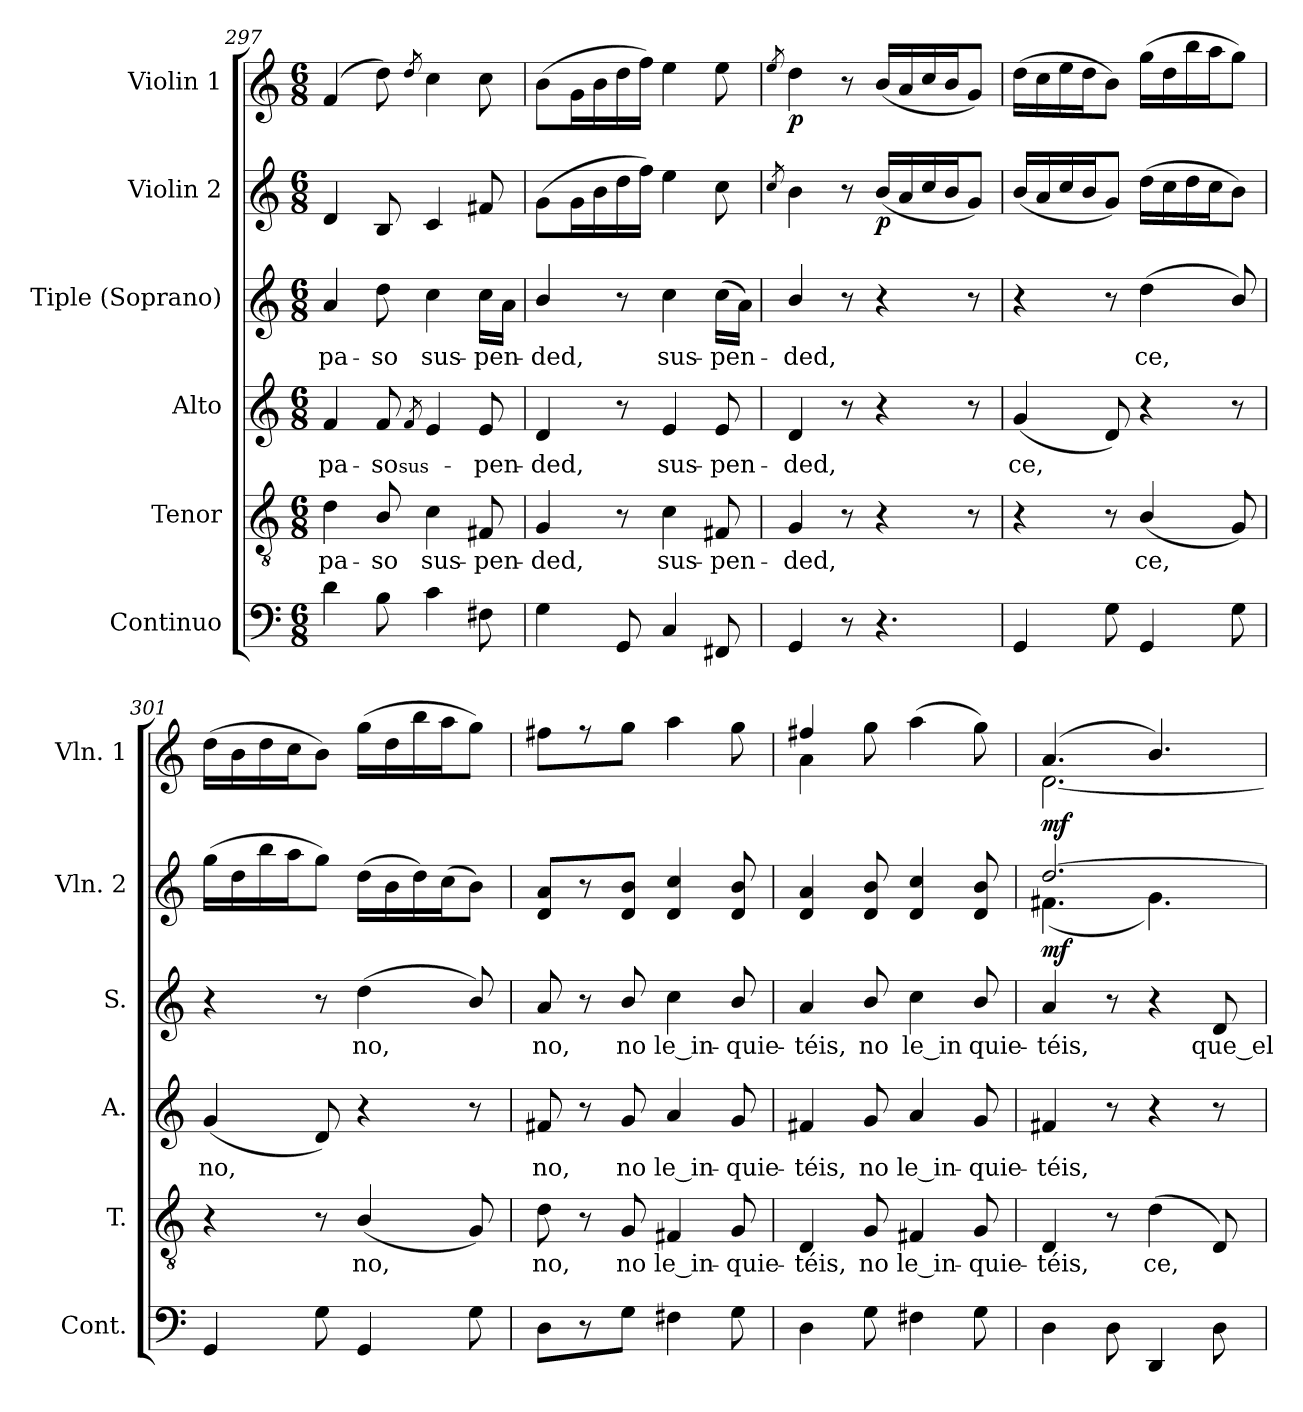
**kern	**kern	**text	**kern	**text	**kern	**text	**kern	**dynam	**kern	**dynam
*part6	*part5	*part5	*part4	*part4	*part3	*part3	*part2	*part2	*part1	*part1
*staff6	*staff5	*staff5	*staff4	*staff4	*staff3	*staff3	*staff2	*staff2	*staff1	*staff1
*I"Continuo	*I"Tenor	*	*I"Alto	*	*I"Tiple (Soprano)	*	*I"Violin 2	*	*I"Violin 1	*
*I'Cont.	*I'T.	*	*I'A.	*	*I'S.	*	*I'Vln. 2	*	*I'Vln. 1	*
!!LO:LB:g=z
*clefF4	*clefGv2	*	*clefG2	*	*clefG2	*	*clefG2	*	*clefG2	*
*	*ITrd7c12	*	*	*	*	*	*	*	*	*
*k[]	*k[]	*	*k[]	*	*k[]	*	*k[]	*	*k[]	*
*C:	*C:	*	*C:	*	*C:	*	*C:	*	*C:	*
*M6/8	*M6/8	*	*M6/8	*	*M6/8	*	*M6/8	*	*M6/8	*
=297	=297	=297	=297	=297	=297	=297	=297	=297	=297	=297
!	!	!LO:LY:b:color=#000000	!	!	!	!	!	!	!	!
!	!	!	!	!LO:LY:b:color=#000000	!	!	!	!	!	!
!	!	!	!	!	!	!LO:LY:b:color=#000000	!	!	!	!
4di\	4Di\	pa-	4fi/	pa-	4ai/	pa-	4di/	.	(4fi/	.
!	!	!LO:LY:b:color=#000000	!	!	!	!	!	!	!	!
!	!	!	!	!LO:LY:b:color=#000000	!	!	!	!	!	!
!	!	!	!	!	!	!LO:LY:b:color=#000000	!	!	!	!
8Bi\	8BBi/	-so	8fi/	-so	8ddi\	-so	8Bi/	.	8ddi\)	.
!	!	!	!	!LO:LY:b:color=#000000	!	!	!	!	!	!
.	.	.	8qfi/	sus-	.	.	.	.	8qddi/	.
!	!	!LO:LY:b:color=#000000	!	!	!	!	!	!	!	!
!	!	!	!	!	!	!LO:LY:b:color=#000000	!	!	!	!
4ci\	4Ci\	sus-	4ei/	.	4cci\	sus-	4ci/	.	4cci\	.
!	!	!LO:LY:b:color=#000000	!	!	!	!	!	!	!	!
!	!	!	!	!LO:LY:b:color=#000000	!	!	!	!	!	!
!	!	!	!	!	!	!LO:LY:b:color=#000000	!	!	!	!
8F#Xi\	8FF#Xi/	-pen-	8ei/	-pen-	16cci\LL	-pen-	8f#Xi/	.	8cci\	.
.	.	.	.	.	16ai\JJ	.	.	.	.	.
=298	=298	=298	=298	=298	=298	=298	=298	=298	=298	=298
!	!	!LO:LY:b:color=#000000	!	!	!	!	!	!	!	!
!	!	!	!	!LO:LY:b:color=#000000	!	!	!	!	!	!
!	!	!	!	!	!	!LO:LY:b:color=#000000	!	!	!	!
4Gi\	4GGi/	-ded,	4di/	-ded,	4bi/	-ded,	(8gi\L	.	(8bi\L	.
.	.	.	.	.	.	.	16gi\L	.	16gi\L	.
.	.	.	.	.	.	.	16bi\	.	16bi\	.
8GGi/	8r	.	8r	.	8r	.	16ddi\	.	16ddi\	.
.	.	.	.	.	.	.	16ffi\JJ)	.	16ffi\JJ)	.
!	!	!LO:LY:b:color=#000000	!	!	!	!	!	!	!	!
!	!	!	!	!LO:LY:b:color=#000000	!	!	!	!	!	!
!	!	!	!	!	!	!LO:LY:b:color=#000000	!	!	!	!
4Ci/	4Ci\	sus-	4ei/	sus-	4cci\	sus-	4eei\	.	4eei\	.
!	!	!LO:LY:b:color=#000000	!	!	!	!	!	!	!	!
!	!	!	!	!LO:LY:b:color=#000000	!	!	!	!	!	!
!	!	!	!	!	!	!LO:LY:b:color=#000000	!	!	!	!
8FF#Xi/	8FF#Xi/	-pen-	8ei/	-pen-	(16cci\LL	-pen-	8cci\	.	8eei\	.
.	.	.	.	.	16ai\JJ)	.	.	.	.	.
=299	=299	=299	=299	=299	=299	=299	=299	=299	=299	=299
.	.	.	.	.	.	.	8qcci/	.	8qeei/	.
!	!	!LO:LY:b:color=#000000	!	!	!	!	!	!	!	!
!	!	!	!	!LO:LY:b:color=#000000	!	!	!	!	!	!
!	!	!	!	!	!	!LO:LY:b:color=#000000	!	!	!	!
4GGi/	4GGi/	-ded,	4di/	-ded,	4bi/	-ded,	4bi\	.	4ddi\	p
8r	8r	.	8r	.	8r	.	8r	.	8r	.
4.r	4r	.	4r	.	4r	.	(16bi/LL	p	(16bi/LL	.
.	.	.	.	.	.	.	16ai/	.	16ai/	.
.	.	.	.	.	.	.	16cci/	.	16cci/	.
.	.	.	.	.	.	.	16bi/J	.	16bi/J	.
.	8r	.	8r	.	8r	.	8gi/J)	.	8gi/J)	.
=300	=300	=300	=300	=300	=300	=300	=300	=300	=300	=300
!	!	!	!	!LO:LY:b:color=#000000	!	!	!	!	!	!
4GGi/	4r	.	(4gi/	ce,	4r	.	(16bi/LL	.	(16ddi\LL	.
.	.	.	.	.	.	.	16ai/	.	16cci\	.
.	.	.	.	.	.	.	16cci/	.	16eei\	.
.	.	.	.	.	.	.	16bi/J	.	16ddi\J	.
8Gi\	8r	.	8di/)	.	8r	.	8gi/J)	.	8bi\J)	.
!	!	!LO:LY:b:color=#000000	!	!	!	!	!	!	!	!
!	!	!	!	!	!	!LO:LY:b:color=#000000	!	!	!	!
4GGi/	(4BBi/	ce,	4r	.	(4ddi\	ce,	(16ddi\LL	.	(16ggi\LL	.
.	.	.	.	.	.	.	16cci\	.	16ddi\	.
.	.	.	.	.	.	.	16ddi\	.	16bbi\	.
.	.	.	.	.	.	.	16cci\J	.	16aai\J	.
8Gi\	8GGi/)	.	8r	.	8bi/)	.	8bi\J)	.	8ggi\J)	.
=301	=301	=301	=301	=301	=301	=301	=301	=301	=301	=301
!	!	!	!	!LO:LY:b:color=#000000	!	!	!	!	!	!
4GGi/	4r	.	(4gi/	no,	4r	.	(16ggi\LL	.	(16ddi\LL	.
.	.	.	.	.	.	.	16ddi\	.	16bi\	.
.	.	.	.	.	.	.	16bbi\	.	16ddi\	.
.	.	.	.	.	.	.	16aai\J	.	16cci\J	.
8Gi\	8r	.	8di/)	.	8r	.	8ggi\J)	.	8bi\J)	.
!	!	!LO:LY:b:color=#000000	!	!	!	!	!	!	!	!
!	!	!	!	!	!	!LO:LY:b:color=#000000	!	!	!	!
4GGi/	(4BBi/	no,	4r	.	(4ddi\	no,	(16ddi\LL	.	(16ggi\LL	.
.	.	.	.	.	.	.	16bi\	.	16ddi\	.
.	.	.	.	.	.	.	16ddi\)	.	16bbi\	.
.	.	.	.	.	.	.	(16cci\J	.	16aai\J	.
8Gi\	8GGi/)	.	8r	.	8bi/)	.	8bi\J)	.	8ggi\J)	.
!!LO:PB:g=z
=302	=302	=302	=302	=302	=302	=302	=302	=302	=302	=302
!	!	!LO:LY:b:color=#000000	!	!	!	!	!	!	!	!
!	!	!	!	!LO:LY:b:color=#000000	!	!	!	!	!	!
!	!	!	!	!	!	!LO:LY:b:color=#000000	!	!	!	!
8Di\L	8Di\	no,	8f#Xi/	no,	8ai/	no,	8di/ 8aiL	.	8ff#Xi\L	.
8r	8r	.	8r	.	8r	.	8r	.	8r	.
!	!	!LO:LY:b:color=#000000	!	!	!	!	!	!	!	!
!	!	!	!	!LO:LY:b:color=#000000	!	!	!	!	!	!
!	!	!	!	!	!	!LO:LY:b:color=#000000	!	!	!	!
8Gi\J	8GGi/	no	8gi/	no	8bi/	no	8di/ 8biJ	.	8ggi\J	.
!	!	!LO:LY:b:color=#000000	!	!	!	!	!	!	!	!
!	!	!	!	!LO:LY:b:color=#000000	!	!	!	!	!	!
!	!	!	!	!	!	!LO:LY:b:color=#000000	!	!	!	!
4F#Xi\	4FF#Xi/	le_in-	4ai/	le_in-	4cci\	le_in-	4di/ 4cci	.	4aai\	.
!	!	!LO:LY:b:color=#000000	!	!	!	!	!	!	!	!
!	!	!	!	!LO:LY:b:color=#000000	!	!	!	!	!	!
!	!	!	!	!	!	!LO:LY:b:color=#000000	!	!	!	!
8Gi\	8GGi/	-quie-	8gi/	-quie-	8bi/	-quie-	8di/ 8bi	.	8ggi\	.
=303	=303	=303	=303	=303	=303	=303	=303	=303	=303	=303
!	!	!LO:LY:b:color=#000000	!	!	!	!	!	!	!	!
!	!	!	!	!LO:LY:b:color=#000000	!	!	!	!	!	!
!	!	!	!	!	!	!LO:LY:b:color=#000000	!	!	!	!
*	*	*	*	*	*	*	*	*	*^	*
4Di\	4DDi/	-téis,	4f#Xi/	-téis,	4ai/	-téis,	4di/ 4ai	.	4ff#Xi/	4ai\	.
!	!	!LO:LY:b:color=#000000	!	!	!	!	!	!	!	!	!
!	!	!	!	!LO:LY:b:color=#000000	!	!	!	!	!	!	!
!	!	!	!	!	!	!LO:LY:b:color=#000000	!	!	!	!	!
8Gi\	8GGi/	no	8gi/	no	8bi/	no	8di/ 8bi	.	8ggi\	8ryy	.
!	!	!LO:LY:b:color=#000000	!	!	!	!	!	!	!	!	!
!	!	!	!	!LO:LY:b:color=#000000	!	!	!	!	!	!	!
!	!	!	!	!	!	!LO:LY:b:color=#000000	!	!	!	!	!
4F#Xi\	4FF#Xi/	le_in-	4ai/	le_in-	4cci\	le_in	4di/ 4cci	.	(4aai\	4.ryy	.
!	!	!LO:LY:b:color=#000000	!	!	!	!	!	!	!	!	!
!	!	!	!	!LO:LY:b:color=#000000	!	!	!	!	!	!	!
!	!	!	!	!	!	!LO:LY:b:color=#000000	!	!	!	!	!
8Gi\	8GGi/	-quie-	8gi/	-quie-	8bi/	quie-	8di/ 8bi	.	8ggi\)	.	.
=304	=304	=304	=304	=304	=304	=304	=304	=304	=304	=304	=304
!	!	!LO:LY:b:color=#000000	!	!	!	!	!	!	!	!	!
!	!	!	!	!LO:LY:b:color=#000000	!	!	!	!	!	!	!
!	!	!	!	!	!	!LO:LY:b:color=#000000	!	!	!	!	!
*	*	*	*	*	*	*	*^	*	*	*	*
4Di\	4DDi/	-téis,	4f#Xi/	-téis,	4ai/	-téis,	[2.ddi/	(4.f#Xi\	mf	(4.ai/	[2.di\	mf
8Di\	8r	.	8r	.	8r	.	.	.	.	.	.	.
!	!	!LO:LY:b:color=#000000	!	!	!	!	!	!	!	!	!	!
4DDi/	(4Di\	ce,	4r	.	4r	.	.	4.gi\)	.	4.bi/)	.	.
!	!	!	!	!	!	!LO:LY:b:color=#000000	!	!	!	!	!	!
8Di\	8DDi/)	.	8r	.	8di/	que_el	.	.	.	.	.	.
*	*	*	*	*	*	*	*v	*v	*	*	*	*
*	*	*	*	*	*	*	*	*	*v	*v	*
=	=	=	=	=	=	=	=	=	=	=
*-	*-	*-	*-	*-	*-	*-	*-	*-	*-	*-
